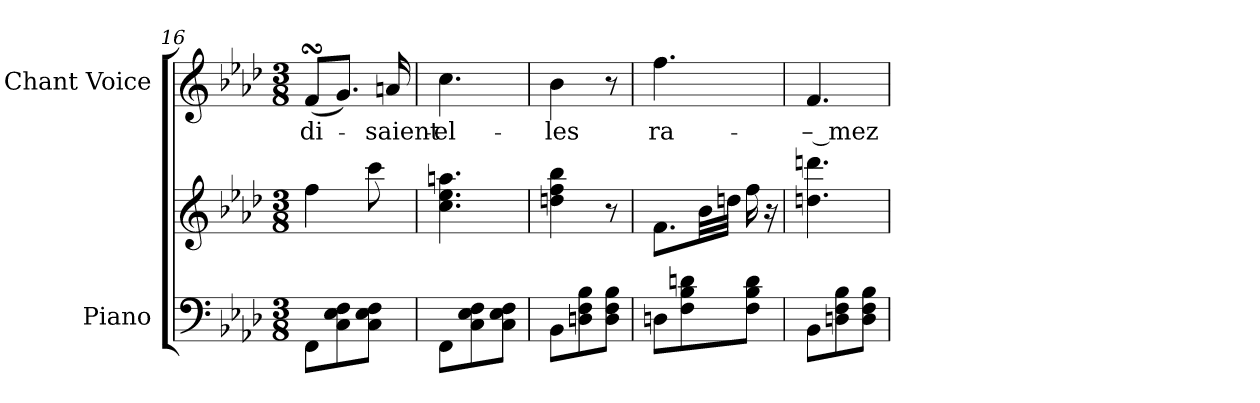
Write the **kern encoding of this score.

**kern	**kern	**kern	**text
*part2	*part2	*part1	*part1
*staff3	*staff2	*staff1	*staff1
*I"Piano	*	*I"Chant Voice	*
*I'Pno	*	*	*
*clefF4	*clefG2	*clefG2	*
*k[b-e-a-d-]	*k[b-e-a-d-]	*k[b-e-a-d-]	*
*M3/8	*M3/8	*M3/8	*
=16	=16	=16	=16
8FF\L	4ff\	(8fsSSS/L	di-
8C\ 8E-\ 8F\	.	8.g/J)	.
8C\ 8E-\ 8F\J	8ccc\	.	.
.	.	16an/	-saient-
=17	=17	=17	=17
8FF\L	4.cc\ 4.ee-\ 4.aan\	4.cc\	-el-
8C\ 8E-\ 8F\	.	.	.
8C\ 8E-\ 8F\J	.	.	.
=18	=18	=18	=18
8BB-\L	4ddn\ 4ff\ 4bb-\	4b-\	-les
8Dn\ 8F\ 8B-\	.	.	.
8D\ 8F\ 8B-\J	8r	8r	.
=19	=19	=19	=19
8Dn\L	8.f\L	4.ff\	ra-
8F\ 8B-\ 8dni\	.	.	.
.	32b-\LL	.	.
.	32ddn\JJJ	.	.
8F\ 8B-\ 8d\J	16ff\	.	.
.	16r	.	.
=20	=20	=20	=20
8BB-\L	4.ddn\ 4.dddn\	4.f/	-– mez
8Dn\ 8F\ 8B-\	.	.	.
8D\ 8F\ 8B-\J	.	.	.
=	=	=	=
*-	*-	*-	*-
